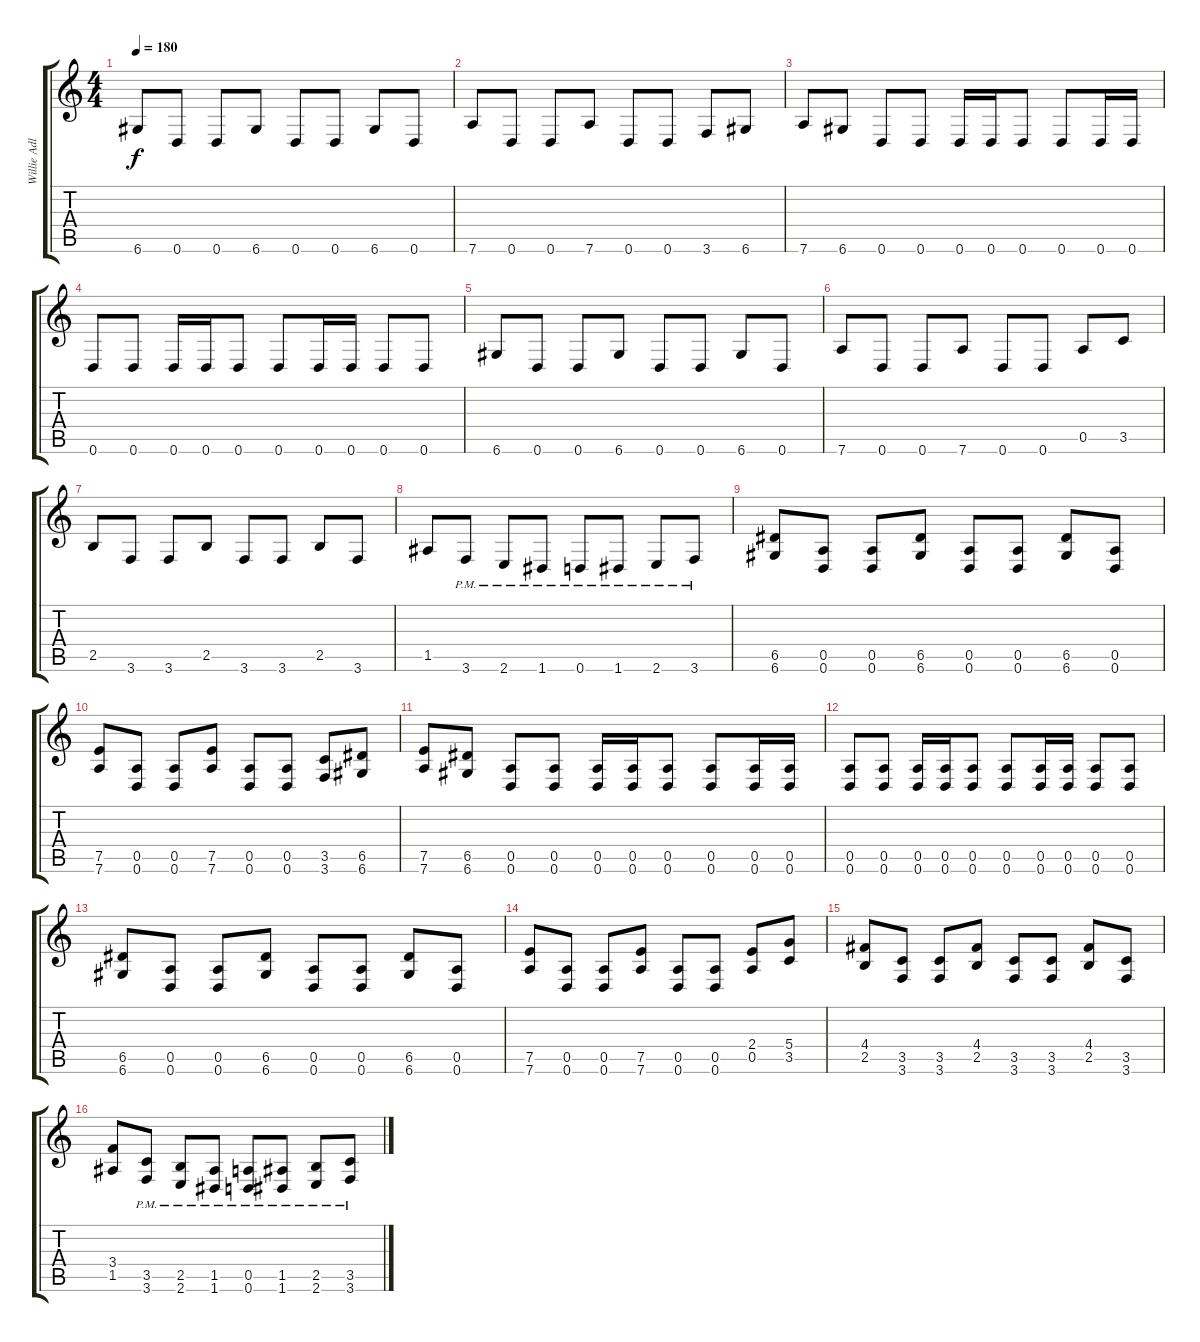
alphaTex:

\track ("Willie Adler" "Willie Adl") {instrument distortionguitar}
\staff {score tabs}
\tuning (E4 B3 G3 D3 A2 D2) {hide}
\ts (4 4)
\tempo 180
\clef g2
\ks c
6.6.8{dy f} 0.6.8 0.6.8 6.6.8 0.6.8 0.6.8 6.6.8 0.6.8 |
7.6.8 0.6.8 0.6.8 7.6.8 0.6.8 0.6.8 3.6.8 6.6.8 |
7.6.8 6.6.8 0.6.8 0.6.8 0.6.16 0.6.16 0.6.8 0.6.8 0.6.16 0.6.16 |
0.6.8 0.6.8 0.6.16 0.6.16 0.6.8 0.6.8 0.6.16 0.6.16 0.6.8 0.6.8 |
6.6.8 0.6.8 0.6.8 6.6.8 0.6.8 0.6.8 6.6.8 0.6.8 |
7.6.8 0.6.8 0.6.8 7.6.8 0.6.8 0.6.8 0.5.8 3.5.8 |
2.5.8 3.6.8 3.6.8 2.5.8 3.6.8 3.6.8 2.5.8 3.6.8 |
1.5.8 3.6{pm}.8 2.6{pm}.8 1.6{pm}.8 0.6{pm}.8 1.6{pm}.8 2.6{pm}.8 3.6{pm}.8 |
(6.5 6.6).8 (0.5 0.6).8 (0.5 0.6).8 (6.5 6.6).8 (0.5 0.6).8 (0.5 0.6).8 (6.5 6.6).8 (0.5 0.6).8 |
(7.5 7.6).8 (0.5 0.6).8 (0.5 0.6).8 (7.5 7.6).8 (0.5 0.6).8 (0.5 0.6).8 (3.5 3.6).8 (6.5 6.6).8 |
(7.5 7.6).8 (6.5 6.6).8 (0.5 0.6).8 (0.5 0.6).8 (0.5 0.6).16 (0.5 0.6).16 (0.5 0.6).8 (0.5 0.6).8 (0.5 0.6).16 (0.5 0.6).16 |
(0.5 0.6).8 (0.5 0.6).8 (0.5 0.6).16 (0.5 0.6).16 (0.5 0.6).8 (0.5 0.6).8 (0.5 0.6).16 (0.5 0.6).16 (0.5 0.6).8 (0.5 0.6).8 |
(6.5 6.6).8 (0.5 0.6).8 (0.5 0.6).8 (6.5 6.6).8 (0.5 0.6).8 (0.5 0.6).8 (6.5 6.6).8 (0.5 0.6).8 |
(7.5 7.6).8 (0.5 0.6).8 (0.5 0.6).8 (7.5 7.6).8 (0.5 0.6).8 (0.5 0.6).8 (2.4 0.5).8 (5.4 3.5).8 |
(4.4 2.5).8 (3.5 3.6).8 (3.5 3.6).8 (4.4 2.5).8 (3.5 3.6).8 (3.5 3.6).8 (4.4 2.5).8 (3.5 3.6).8 |
(3.4 1.5).8 (3.5{pm} 3.6{pm}).8 (2.5{pm} 2.6{pm}).8 (1.5{pm} 1.6{pm}).8 (0.5{pm} 0.6{pm}).8 (1.5{pm} 1.6{pm}).8 (2.5{pm} 2.6{pm}).8 (3.5{pm} 3.6{pm}).8
